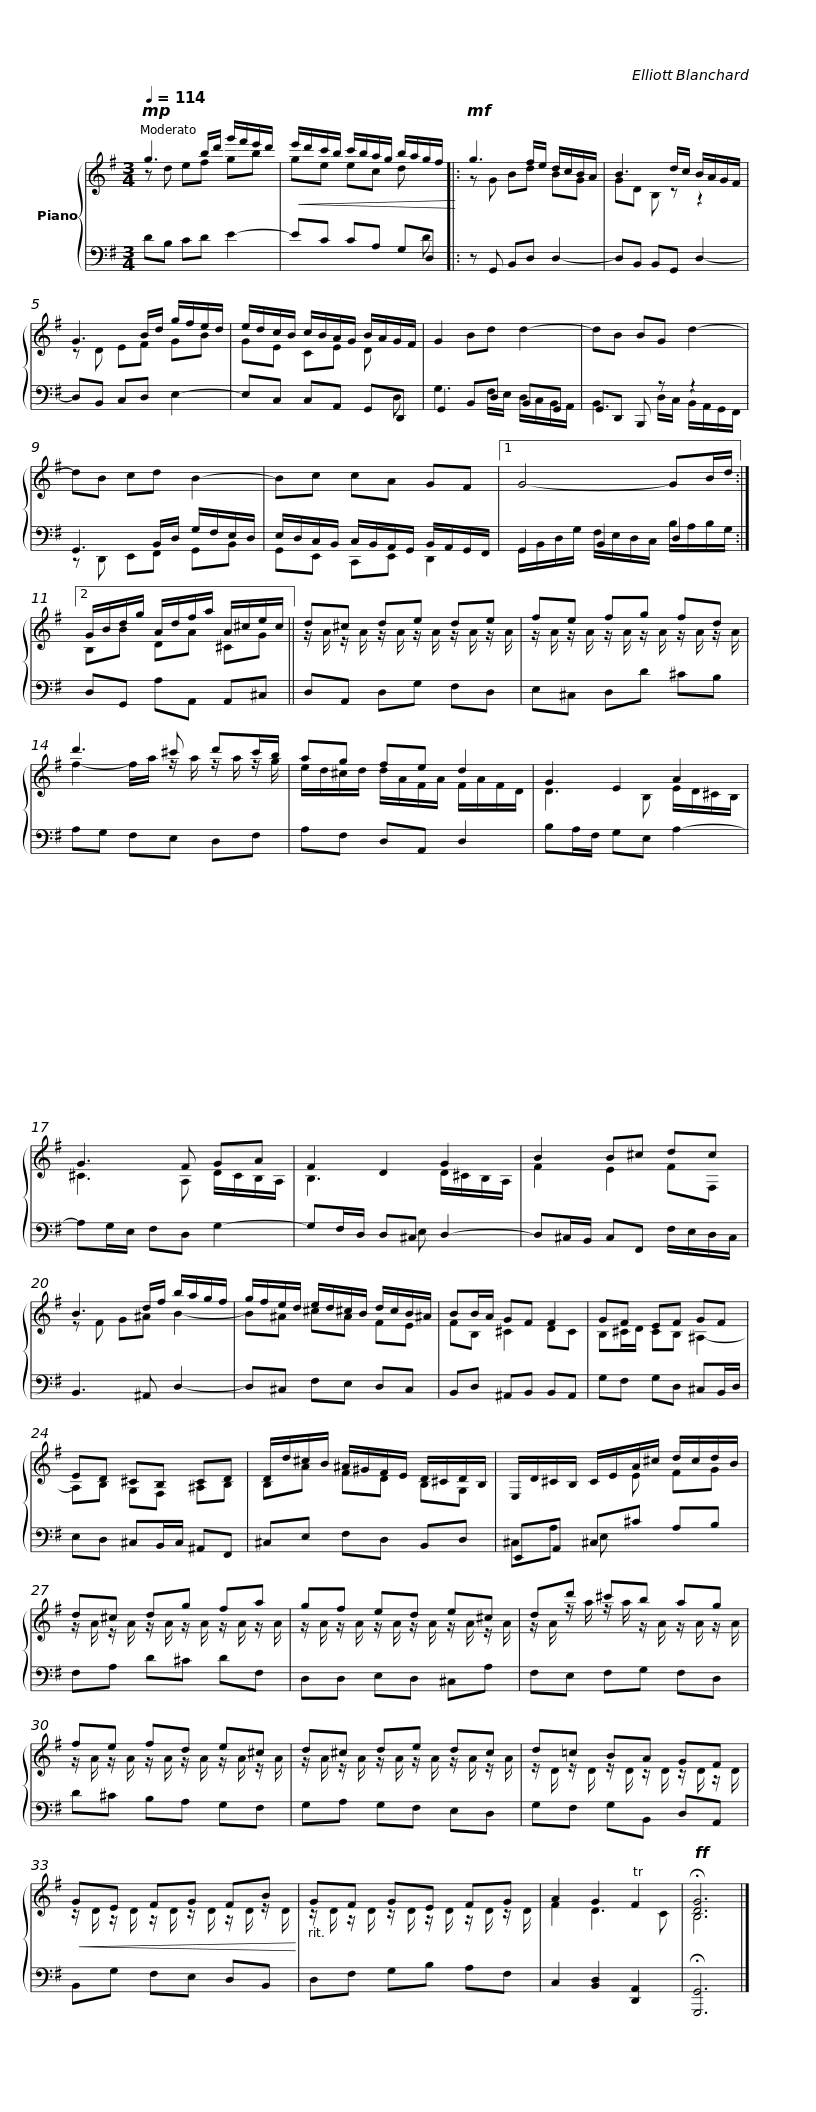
X:1
%%score { ( 1 2 ) | ( 3 4 ) }
L:1/8
Q:1/4=114
M:3/4
I:linebreak $
K:G
V:1 treble
V:2 treble
V:3 bass
V:4 bass
V:1
!mp! g3 b/d'/ g'/f'/e'/d'/ |!<(! e'/d'/c'/b/ c'/b/a/g/ b/a/g/f/!<)! |:!mf! g3 f/e/ d/c/B/A/ | B3 d/c/ B/A/G/F/ |$ G3 B/d/ g/f/e/d/ | %5
 e/d/c/B/ c/B/A/G/ B/A/G/F/ | G2 Bd d2- | dB BG d2- | dB cd B2- |$ Bc cA GF |1 %10
 G4- GB/d/ :|2 G/B/d/g/ A/d/f/a/ A/^c/e/c/ ||$ d^c de de | fe fg fd | d'3 ^c' d'c'/b/ |$ %15
 ag fe d2 | G2 E2 A2 | G3 F GA | F2 D2 G2 |$ B2 B^c dc | %20
 B3 d/f/ b/a/g/f/ | g/f/e/d/ e/d/^c/B/ d/c/B/^A/ | BB/A/ GF F2 |$ GF EF GF | ED ^CB, CD | %25
 D/d/^c/B/ ^A/^G/F/E/ D/^C/D/B,/ |$ E,/D/^C/B,/ C/E/A/^c/ d/c/d/B/ | d^c dg fa | gf ed e^c |$ dd' ^c'b ag | %30
 fe fd e^c | d^c de dc |$ d!courtesy!=c BA GF |!<(! GE FG FB!<)! | GF GE FG | %35
 A2 G2 TF2 |!ff! !fermata![DG]6 |] %37
V:2
 z d ef gb | ge ec d x |: z G Bd BG | GD B, z z2 |$ z D EF GB | %5
 GE CE D x | x6 | x6 | x6 |$ x6 |1 %10
 x6 :|2 B,B DA ^CG ||$ z/ A/ z/ A/ z/ A/ z/ A/ z/ A/ z/ A/ | z/ A/ z/ A/ z/ A/ z/ A/ z/ A/ z/ A/ | f2- f/a/ z/ a/ z/ a/ z/ g/ |$ %15
 e/d/^c/d/ d/A/F/A/ F/A/F/D/ | D3 B, E/D/^C/B,/ | ^C3 A, D/C/B,/A,/ | B,3 x D/^C/B,/A,/ |$ F2 E2 FF, | %20
 z F G^A B2- | B^A ^cA FE | FB, ^C2 DC |$ B,^C/D/ CB, ^A,2- | A,B, G,F, ^A,B, | %25
 B,A FD B,G, |$ x3 E FG | z/ A/ z/ A/ z/ A/ z/ A/ z/ A/ z/ A/ | z/ A/ z/ A/ z/ A/ z/ A/ z/ A/ z/ A/ |$ z/ A/ z/ a/ z/ a/ z/ A/ z/ A/ z/ A/ | %30
 z/ A/ z/ A/ z/ A/ z/ A/ z/ A/ z/ A/ | z/ A/ z/ A/ z/ A/ z/ A/ z/ A/ z/ A/ |$ z/ D/ z/ D/ z/ D/ z/ D/ z/ D/ z/ D/ | z/ D/ z/ D/ z/ D/ z/ D/ z/ D/ z/ D/ | z/ D/ z/ D/ z/ D/ z/ D/ z/ D/ z/ D/ | %35
 F2 D3 C | B,6 |] %37
V:3
 DB, CD E2- | EC CA, G,D, |: z G,, B,,D, D,2- | D,B,, B,,G,, D,2- |$ D,B,, C,D, E,2- | %5
 E,C, C,A,, G,,D,, | G,,2 B,,D, B,,G,, | G,,D,, B,,, z z2 | G,,3 B,,/D,/ G,/F,/E,/D,/ |$ E,/D,/C,/B,,/ C,/B,,/A,,/G,,/ B,,/A,,/G,,/F,,/ |1 %10
 G,,2 B,,2 D,2 :|2 D,G,, A,A,, A,,^C, ||$ D,A,, D,G, F,D, | E,^C, D,D ^CB, | A,G, F,E, D,F, |$ %15
 A,F, D,A,, D,2 | B,A,/F,/ G,E, A,2- | A,G,/E,/ F,D, G,2- | G,F,/D,/ D,^C, D,2- |$ D,^C,/B,,/ C,F,, F,/E,/D,/C,/ | %20
 B,,3 ^A,, D,2- | D,^C, F,E, D,C, | B,,D, ^A,,B,, B,,A,, |$ G,F, G,D, ^C,B,,/D,/ | E,D, ^C,B,,/C,/ ^A,,F,, | %25
 ^C,E, F,D, B,,D, |$ E,,A,, ^C,^C A,B, | F,A, D^C DF, | D,D, E,D, ^C,A, |$ F,E, F,G, F,D, | %30
 D^C B,A, G,F, | G,A, G,F, E,D, |$ G,F, G,B,, D,A,, | B,,G, F,E, D,B,, | D,F, G,B, A,F, | %35
 C,2 [B,,D,]2 [D,,A,,]2 | !fermata![G,,,G,,]6 |] %37
V:4
 x6 | x5 D |: x6 | x6 |$ x6 | %5
 x5 D, | G,3 F,/E,/ D,/C,/B,,/A,,/ | B,,3 D,/C,/ B,,/A,,/G,,/F,,/ | z D,, E,,F,, G,,B,, |$ G,,E,, C,,E,, D,,2 |1 %10
 G,,/B,,/D,/G,/ F,/E,/D,/C,/ B,/A,/B,/G,/ :|2 x6 ||$ x6 | x6 | x6 |$ %15
 x6 | x6 | x6 | x3 E, x2 |$ x6 | %20
 x6 | x6 | x6 |$ x6 | x6 | %25
 x6 |$ ^C,A, E, x3 | x6 | x6 |$ x6 | %30
 x6 | x6 |$ x6 | x6 | x6 | %35
 x6 | x6 |] %37
